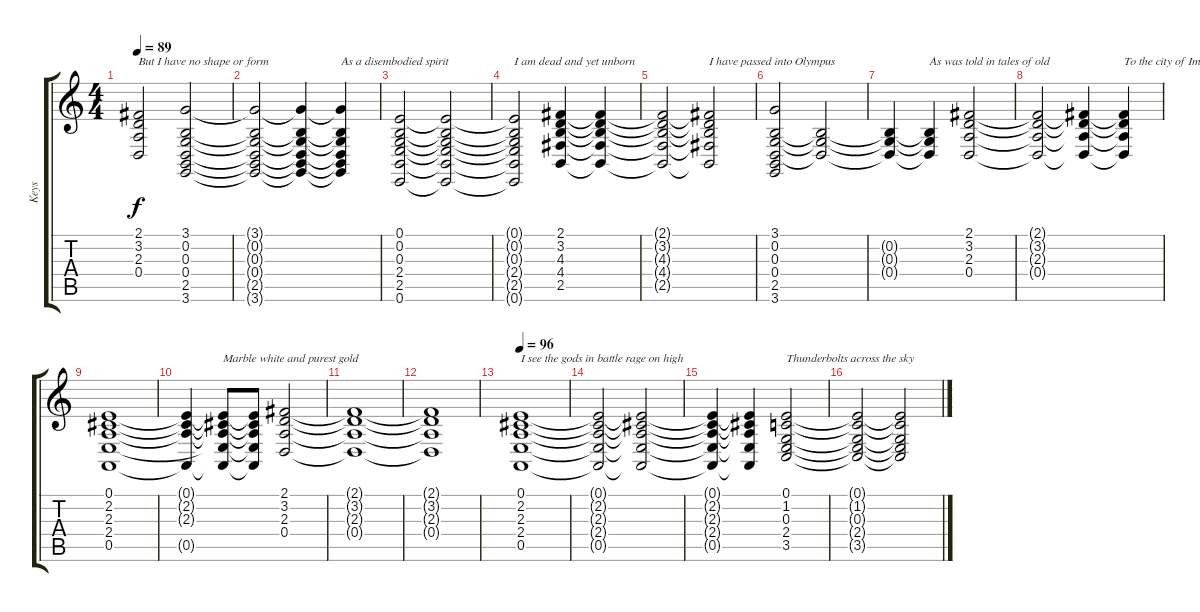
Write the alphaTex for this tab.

\track ("Keys" "Keys") {instrument pad3polysynth}
\staff {score tabs}
\tuning (E4 B3 G3 D3 A2 E2) {hide}
\ts (4 4)
\tempo 89
\clef g2
\ks c
(2.1{t} 3.2{t} 2.3{t} 0.4{t}).2{txt "But I have no shape or form" dy f} (3.1 0.2 0.3 0.4 2.5 3.6).2 |
(3.1{t} 0.2{t} 0.3{t} 0.4{t} 2.5{t} 3.6{t}).2 (3.1{t} 0.2{t} 0.3{t} 0.4{t} 2.5{t} 3.6{t}).4 (3.1{t} 0.2{t} 0.3{t} 0.4{t} 2.5{t} 3.6{t}).4{txt "As a disembodied spirit"} |
(0.1 0.2 0.3 2.4 2.5 0.6).2 (0.1{t} 0.2{t} 0.3{t} 2.4{t} 2.5{t} 0.6{t}).2 |
(0.1{t} 0.2{t} 0.3{t} 2.4{t} 2.5{t} 0.6{t}).2{txt "I am dead and yet unborn"} (2.1 3.2 4.3 4.4 2.5).4 (2.1{t} 3.2{t} 4.3{t} 4.4{t} 2.5{t}).4 |
(2.1{t} 3.2{t} 4.3{t} 4.4{t} 2.5{t}).2 (2.1{t} 3.2{t} 4.3{t} 4.4{t} 2.5{t}).2{txt "I have passed into Olympus"} |
(3.1 0.2 0.3 0.4 2.5 3.6).2 (0.2{t} 0.3{t} 0.4{t}).2 |
(0.2{t} 0.3{t} 0.4{t}).4 (0.2{t} 0.3{t} 0.4{t}).4{txt "As was told in tales of old"} (2.1 3.2 2.3 0.4).2 |
(2.1{t} 3.2{t} 2.3{t} 0.4{t}).2 (2.1{t} 3.2{t} 2.3{t} 0.4{t}).4 (2.1{t} 3.2{t} 2.3{t} 0.4{t}).4{txt "To the city of Immortals"} |
(0.1 2.2 2.3 2.4 0.5).1 |
(0.1{t} 2.2{t} 2.3{t} 0.5{t}).4 (0.1{t} 2.2{t} 2.3{t} 2.4{t} 0.5{t}).8{txt "Marble white and purest gold "} (0.1{t} 2.2{t} 2.3{t} 2.4{t} 0.5{t}).8 (2.1 3.2 2.3 0.4).2 |
(2.1{t} 3.2{t} 2.3{t} 0.4{t}).1 |
(2.1{t} 3.2{t} 2.3{t} 0.4{t}).1 |
\tempo 96
(0.1 2.2 2.3 2.4 0.5).1{txt "I see the gods in battle rage on high"} |
(0.1{t} 2.2{t} 2.3{t} 2.4{t} 0.5{t}).2 (0.1{t} 2.2{t} 2.3{t} 2.4{t} 0.5{t}).2 |
(0.1{t} 2.2{t} 2.3{t} 2.4{t} 0.5{t}).4 (0.1{t} 2.2{t} 2.3{t} 2.4{t} 0.5{t}).4 (0.1 1.2 0.3 2.4 3.5).2{txt "Thunderbolts across the sky"} |
(0.1{t} 1.2{t} 0.3{t} 2.4{t} 3.5{t}).2 (0.1{t} 1.2{t} 0.3{t} 2.4{t} 3.5{t}).2
